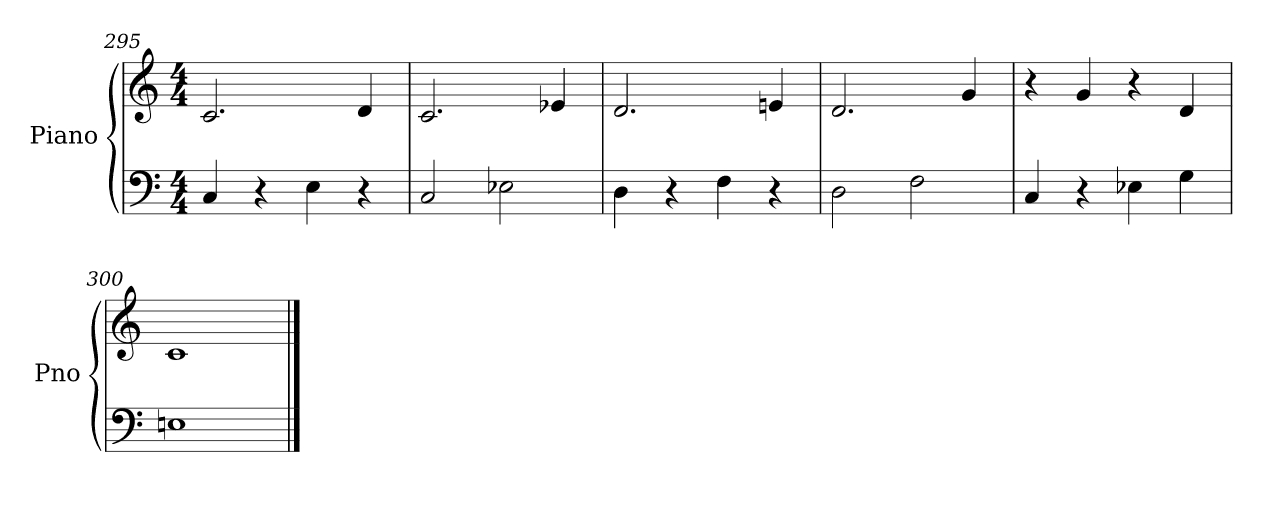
**kern	**kern
*part1	*part1
*staff2	*staff1
*I"Piano	*
*I'Pno	*
!!LO:LB:g=z
*clefF4	*clefG2
*k[]	*k[]
*M4/4	*M4/4
=295	=295
4C/	2.c/
4r	.
4E\	.
4r	4d/
=296	=296
2C/	2.c/
2E-X\	.
.	4e-X/
=297	=297
4D\	2.d/
4r	.
4F\	.
4r	4en/
=298	=298
2D\	2.d/
2F\	.
.	4g/
=299	=299
4C/	4r
4r	4g/
4E-X\	4r
4G\	4d/
=300	=300
1En	1c
==	==
*-	*-
